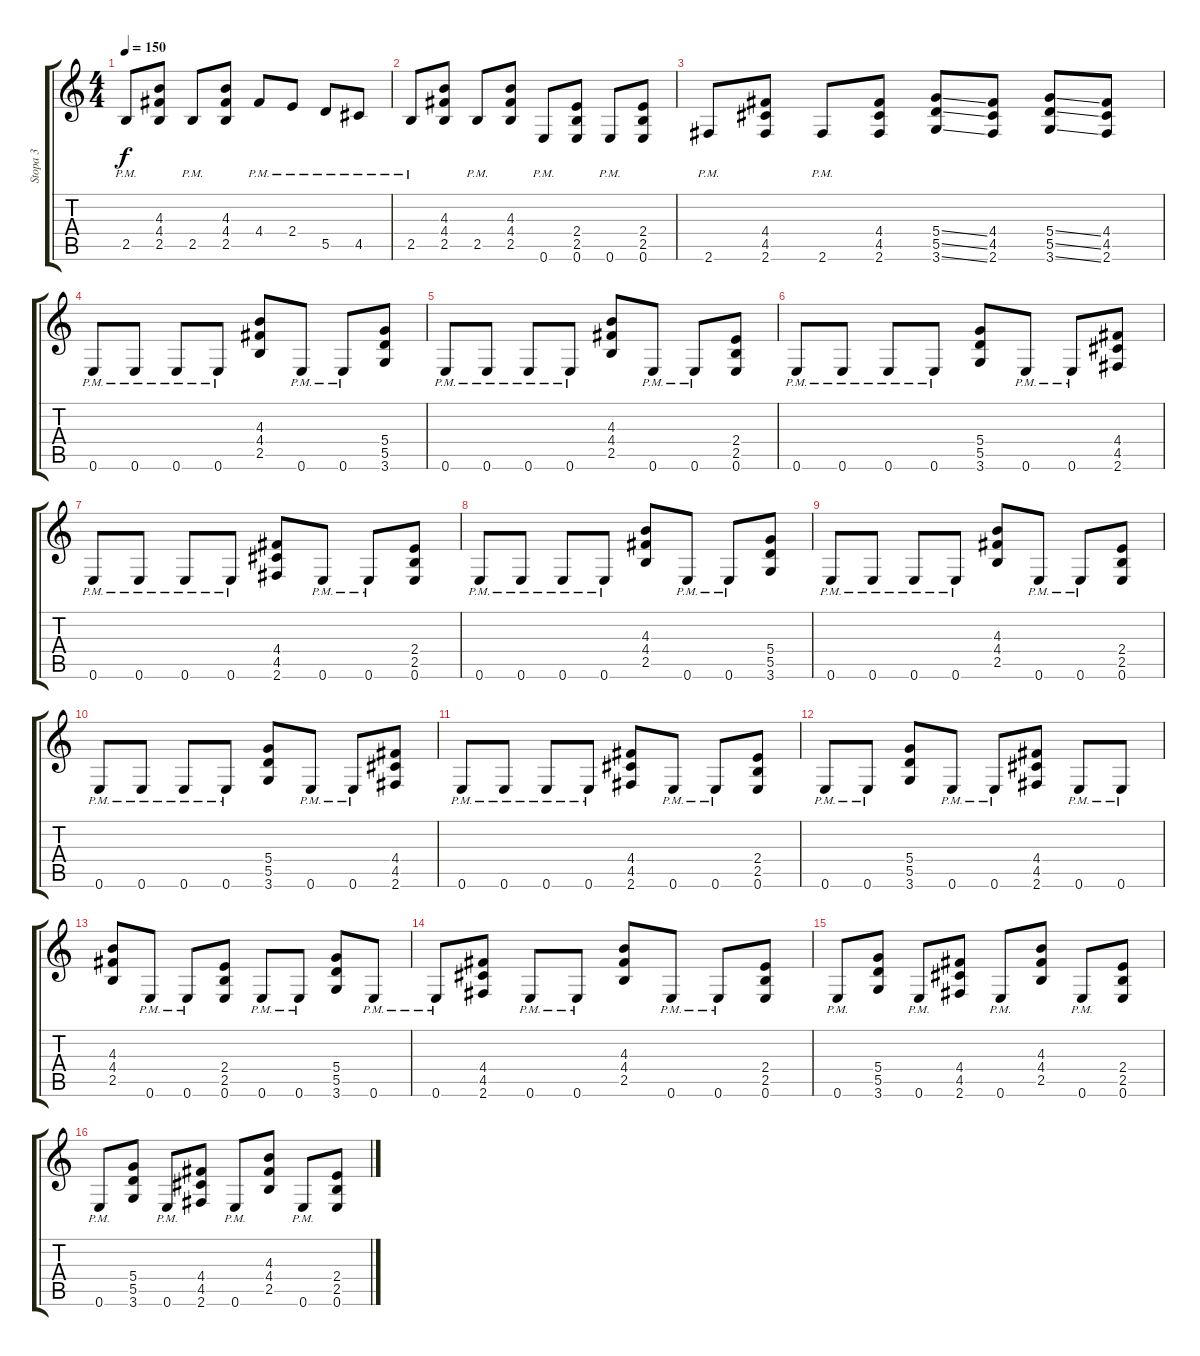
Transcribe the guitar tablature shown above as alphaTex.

\track ("Stopa 3" "Stopa 3") {instrument overdrivenguitar}
\staff {score tabs}
\tuning (E4 B3 G3 D3 A2 E2) {hide}
\ts (4 4)
\tempo 150
\clef g2
\ks c
2.5{pm}.8{dy f} (4.3 4.4 2.5).8 2.5{pm}.8 (4.3 4.4 2.5).8 4.4{pm}.8 2.4{pm}.8 5.5{pm}.8 4.5{pm}.8 |
2.5{pm}.8 (4.3 4.4 2.5).8 2.5{pm}.8 (4.3 4.4 2.5).8 0.6{pm}.8 (2.4 2.5 0.6).8 0.6{pm}.8 (2.4 2.5 0.6).8 |
2.6{pm}.8 (4.4 4.5 2.6).8 2.6{pm}.8 (4.4 4.5 2.6).8 (5.4{ss} 5.5{ss} 3.6{ss}).8 (4.4 4.5 2.6).8 (5.4{ss} 5.5{ss} 3.6{ss}).8 (4.4 4.5 2.6).8 |
0.6{pm}.8 0.6{pm}.8 0.6{pm}.8 0.6{pm}.8 (4.3 4.4 2.5).8 0.6{pm}.8 0.6{pm}.8 (5.4 5.5 3.6).8 |
0.6{pm}.8 0.6{pm}.8 0.6{pm}.8 0.6{pm}.8 (4.3 4.4 2.5).8 0.6{pm}.8 0.6{pm}.8 (2.4 2.5 0.6).8 |
0.6{pm}.8 0.6{pm}.8 0.6{pm}.8 0.6{pm}.8 (5.4 5.5 3.6).8 0.6{pm}.8 0.6{pm}.8 (4.4 4.5 2.6).8 |
0.6{pm}.8 0.6{pm}.8 0.6{pm}.8 0.6{pm}.8 (4.4 4.5 2.6).8 0.6{pm}.8 0.6{pm}.8 (2.4 2.5 0.6).8 |
0.6{pm}.8 0.6{pm}.8 0.6{pm}.8 0.6{pm}.8 (4.3 4.4 2.5).8 0.6{pm}.8 0.6{pm}.8 (5.4 5.5 3.6).8 |
0.6{pm}.8 0.6{pm}.8 0.6{pm}.8 0.6{pm}.8 (4.3 4.4 2.5).8 0.6{pm}.8 0.6{pm}.8 (2.4 2.5 0.6).8 |
0.6{pm}.8 0.6{pm}.8 0.6{pm}.8 0.6{pm}.8 (5.4 5.5 3.6).8 0.6{pm}.8 0.6{pm}.8 (4.4 4.5 2.6).8 |
0.6{pm}.8 0.6{pm}.8 0.6{pm}.8 0.6{pm}.8 (4.4 4.5 2.6).8 0.6{pm}.8 0.6{pm}.8 (2.4 2.5 0.6).8 |
0.6{pm}.8 0.6{pm}.8 (5.4 5.5 3.6).8 0.6{pm}.8 0.6{pm}.8 (4.4 4.5 2.6).8 0.6{pm}.8 0.6{pm}.8 |
(4.3 4.4 2.5).8 0.6{pm}.8 0.6{pm}.8 (2.4 2.5 0.6).8 0.6{pm}.8 0.6{pm}.8 (5.4 5.5 3.6).8 0.6{pm}.8 |
0.6{pm}.8 (4.4 4.5 2.6).8 0.6{pm}.8 0.6{pm}.8 (4.3 4.4 2.5).8 0.6{pm}.8 0.6{pm}.8 (2.4 2.5 0.6).8 |
0.6{pm}.8 (5.4 5.5 3.6).8 0.6{pm}.8 (4.4 4.5 2.6).8 0.6{pm}.8 (4.3 4.4 2.5).8 0.6{pm}.8 (2.4 2.5 0.6).8 |
0.6{pm}.8 (5.4 5.5 3.6).8 0.6{pm}.8 (4.4 4.5 2.6).8 0.6{pm}.8 (4.3 4.4 2.5).8 0.6{pm}.8 (2.4 2.5 0.6).8
